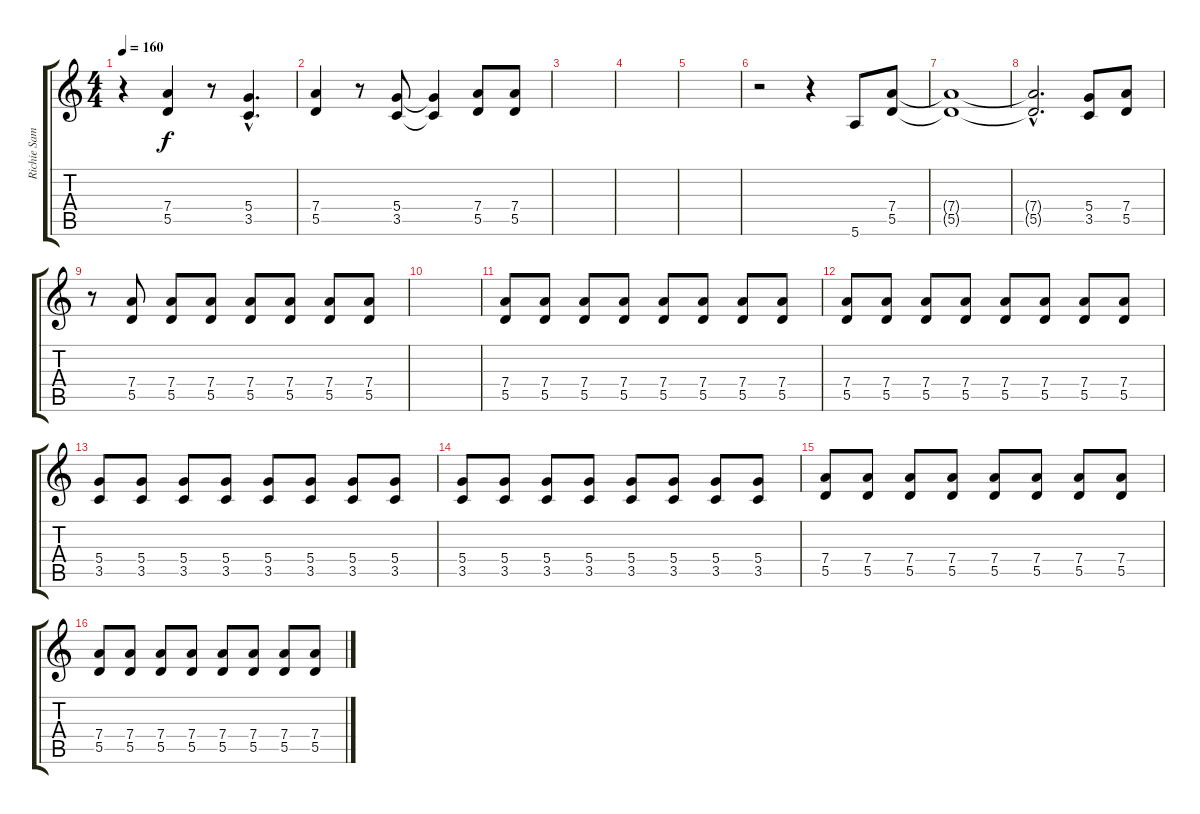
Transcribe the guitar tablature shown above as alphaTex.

\track ("Richie Sambora Gtr.2" "Richie Sam") {instrument distortionguitar}
\staff {score tabs}
\tuning (E4 B3 G3 D3 A2 E2) {hide}
\ts (4 4)
\tempo 160
\clef g2
\ks c
r.4{dy f} (7.4 5.5).4 r.8 (5.4{hac} 3.5{hac}).4{d} |
(7.4 5.5).4 r.8 (5.4 3.5).8 (5.4{t} 3.5{t}).4 (7.4 5.5).8 (7.4 5.5).8 |
|
|
|
r.2 r.4 5.6.8 (7.4 5.5).8 |
(7.4{t} 5.5{t}).1 |
(7.4{hac t} 5.5{hac t}).2{d} (5.4 3.5).8 (7.4 5.5).8 |
r.8 (7.4 5.5).8 (7.4 5.5).8 (7.4 5.5).8 (7.4 5.5).8 (7.4 5.5).8 (7.4 5.5).8 (7.4 5.5).8 |
|
(7.4 5.5).8 (7.4 5.5).8 (7.4 5.5).8 (7.4 5.5).8 (7.4 5.5).8 (7.4 5.5).8 (7.4 5.5).8 (7.4 5.5).8 |
(7.4 5.5).8 (7.4 5.5).8 (7.4 5.5).8 (7.4 5.5).8 (7.4 5.5).8 (7.4 5.5).8 (7.4 5.5).8 (7.4 5.5).8 |
(5.4 3.5).8 (5.4 3.5).8 (5.4 3.5).8 (5.4 3.5).8 (5.4 3.5).8 (5.4 3.5).8 (5.4 3.5).8 (5.4 3.5).8 |
(5.4 3.5).8 (5.4 3.5).8 (5.4 3.5).8 (5.4 3.5).8 (5.4 3.5).8 (5.4 3.5).8 (5.4 3.5).8 (5.4 3.5).8 |
(7.4 5.5).8 (7.4 5.5).8 (7.4 5.5).8 (7.4 5.5).8 (7.4 5.5).8 (7.4 5.5).8 (7.4 5.5).8 (7.4 5.5).8 |
(7.4 5.5).8 (7.4 5.5).8 (7.4 5.5).8 (7.4 5.5).8 (7.4 5.5).8 (7.4 5.5).8 (7.4 5.5).8 (7.4 5.5).8
